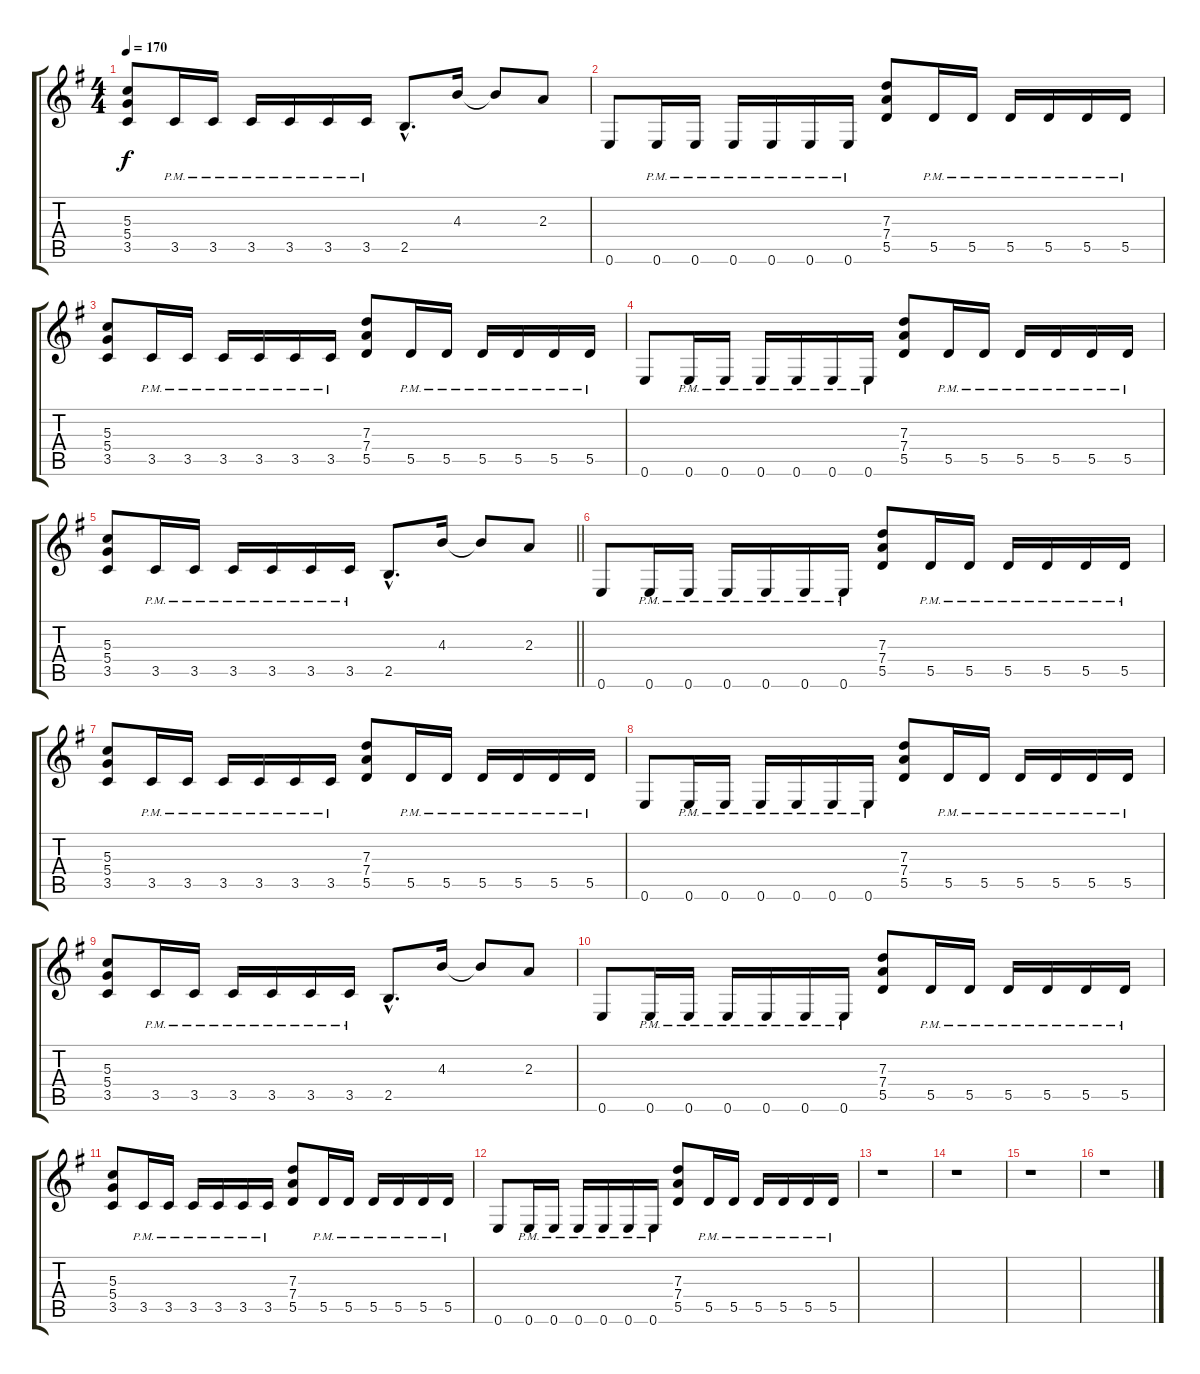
\track "" {instrument distortionguitar}
\staff {score tabs}
\tuning (E4 B3 G3 D3 A2 E2) {hide}
\ts (4 4)
\tempo 170
\clef g2
\ks g
(5.3 5.4 3.5).8{dy f} 3.5{pm}.16 3.5{pm}.16 3.5{pm}.16 3.5{pm}.16 3.5{pm}.16 3.5{pm}.16 2.5{hac}.8{d} 4.3.16 4.3{t}.8 2.3.8 |
0.6.8 0.6{pm}.16 0.6{pm}.16 0.6{pm}.16 0.6{pm}.16 0.6{pm}.16 0.6{pm}.16 (7.3 7.4 5.5).8 5.5{pm}.16 5.5{pm}.16 5.5{pm}.16 5.5{pm}.16 5.5{pm}.16 5.5{pm}.16 |
(5.3 5.4 3.5).8 3.5{pm}.16 3.5{pm}.16 3.5{pm}.16 3.5{pm}.16 3.5{pm}.16 3.5{pm}.16 (7.3 7.4 5.5).8 5.5{pm}.16 5.5{pm}.16 5.5{pm}.16 5.5{pm}.16 5.5{pm}.16 5.5{pm}.16 |
0.6.8 0.6{pm}.16 0.6{pm}.16 0.6{pm}.16 0.6{pm}.16 0.6{pm}.16 0.6{pm}.16 (7.3 7.4 5.5).8 5.5{pm}.16 5.5{pm}.16 5.5{pm}.16 5.5{pm}.16 5.5{pm}.16 5.5{pm}.16 |
\barLineRight lightlight
(5.3 5.4 3.5).8 3.5{pm}.16 3.5{pm}.16 3.5{pm}.16 3.5{pm}.16 3.5{pm}.16 3.5{pm}.16 2.5{hac}.8{d} 4.3.16 4.3{t}.8 2.3.8 |
0.6.8 0.6{pm}.16 0.6{pm}.16 0.6{pm}.16 0.6{pm}.16 0.6{pm}.16 0.6{pm}.16 (7.3 7.4 5.5).8 5.5{pm}.16 5.5{pm}.16 5.5{pm}.16 5.5{pm}.16 5.5{pm}.16 5.5{pm}.16 |
(5.3 5.4 3.5).8 3.5{pm}.16 3.5{pm}.16 3.5{pm}.16 3.5{pm}.16 3.5{pm}.16 3.5{pm}.16 (7.3 7.4 5.5).8 5.5{pm}.16 5.5{pm}.16 5.5{pm}.16 5.5{pm}.16 5.5{pm}.16 5.5{pm}.16 |
0.6.8 0.6{pm}.16 0.6{pm}.16 0.6{pm}.16 0.6{pm}.16 0.6{pm}.16 0.6{pm}.16 (7.3 7.4 5.5).8 5.5{pm}.16 5.5{pm}.16 5.5{pm}.16 5.5{pm}.16 5.5{pm}.16 5.5{pm}.16 |
(5.3 5.4 3.5).8 3.5{pm}.16 3.5{pm}.16 3.5{pm}.16 3.5{pm}.16 3.5{pm}.16 3.5{pm}.16 2.5{hac}.8{d} 4.3.16 4.3{t}.8 2.3.8 |
0.6.8 0.6{pm}.16 0.6{pm}.16 0.6{pm}.16 0.6{pm}.16 0.6{pm}.16 0.6{pm}.16 (7.3 7.4 5.5).8 5.5{pm}.16 5.5{pm}.16 5.5{pm}.16 5.5{pm}.16 5.5{pm}.16 5.5{pm}.16 |
(5.3 5.4 3.5).8 3.5{pm}.16 3.5{pm}.16 3.5{pm}.16 3.5{pm}.16 3.5{pm}.16 3.5{pm}.16 (7.3 7.4 5.5).8 5.5{pm}.16 5.5{pm}.16 5.5{pm}.16 5.5{pm}.16 5.5{pm}.16 5.5{pm}.16 |
0.6.8 0.6{pm}.16 0.6{pm}.16 0.6{pm}.16 0.6{pm}.16 0.6{pm}.16 0.6{pm}.16 (7.3 7.4 5.5).8 5.5{pm}.16 5.5{pm}.16 5.5{pm}.16 5.5{pm}.16 5.5{pm}.16 5.5{pm}.16 |
r.1 |
r.1 |
r.1 |
r.1
